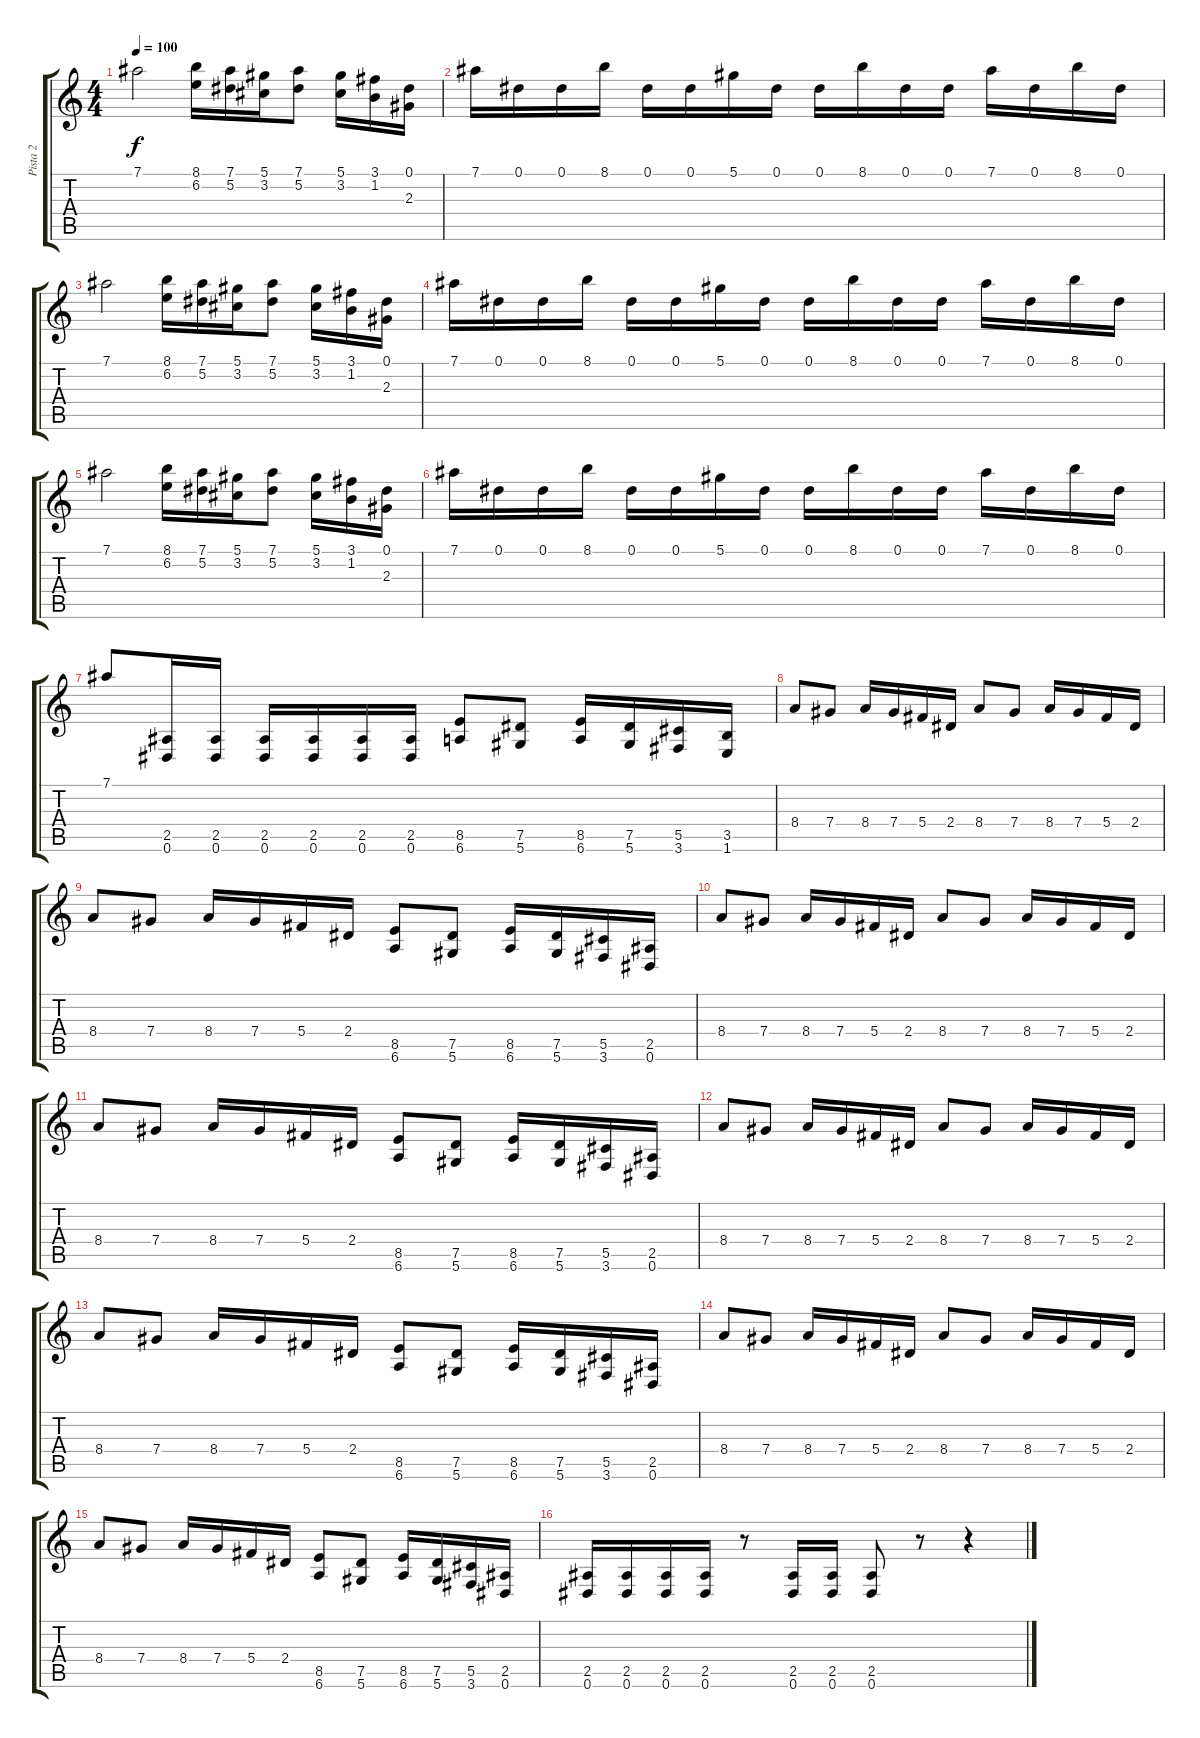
\track ("Pista 2" "Pista 2") {instrument distortionguitar}
\staff {score tabs}
\tuning (Eb4 Bb3 Gb3 Db3 Ab2 Eb2) {hide}
\ts (4 4)
\tempo 100
\clef g2
\ks c
7.1.2{dy f} (8.1 6.2).16 (7.1 5.2).16 (5.1 3.2).16 (7.1 5.2).8 (5.1 3.2).16 (3.1 1.2).16 (0.1 2.3).16 |
7.1.16 0.1.16 0.1.16 8.1.16 0.1.16 0.1.16 5.1.16 0.1.16 0.1.16 8.1.16 0.1.16 0.1.16 7.1.16 0.1.16 8.1.16 0.1.16 |
7.1.2 (8.1 6.2).16 (7.1 5.2).16 (5.1 3.2).16 (7.1 5.2).8 (5.1 3.2).16 (3.1 1.2).16 (0.1 2.3).16 |
7.1.16 0.1.16 0.1.16 8.1.16 0.1.16 0.1.16 5.1.16 0.1.16 0.1.16 8.1.16 0.1.16 0.1.16 7.1.16 0.1.16 8.1.16 0.1.16 |
7.1.2 (8.1 6.2).16 (7.1 5.2).16 (5.1 3.2).16 (7.1 5.2).8 (5.1 3.2).16 (3.1 1.2).16 (0.1 2.3).16 |
7.1.16 0.1.16 0.1.16 8.1.16 0.1.16 0.1.16 5.1.16 0.1.16 0.1.16 8.1.16 0.1.16 0.1.16 7.1.16 0.1.16 8.1.16 0.1.16 |
7.1.8 (2.5 0.6).16 (2.5 0.6).16 (2.5 0.6).16 (2.5 0.6).16 (2.5 0.6).16 (2.5 0.6).16 (8.5 6.6).8 (7.5 5.6).8 (8.5 6.6).16 (7.5 5.6).16 (5.5 3.6).16 (3.5 1.6).16 |
8.4.8 7.4.8 8.4.16 7.4.16 5.4.16 2.4.16 8.4.8 7.4.8 8.4.16 7.4.16 5.4.16 2.4.16 |
8.4.8 7.4.8 8.4.16 7.4.16 5.4.16 2.4.16 (8.5 6.6).8 (7.5 5.6).8 (8.5 6.6).16 (7.5 5.6).16 (5.5 3.6).16 (2.5 0.6).16 |
8.4.8 7.4.8 8.4.16 7.4.16 5.4.16 2.4.16 8.4.8 7.4.8 8.4.16 7.4.16 5.4.16 2.4.16 |
8.4.8 7.4.8 8.4.16 7.4.16 5.4.16 2.4.16 (8.5 6.6).8 (7.5 5.6).8 (8.5 6.6).16 (7.5 5.6).16 (5.5 3.6).16 (2.5 0.6).16 |
8.4.8 7.4.8 8.4.16 7.4.16 5.4.16 2.4.16 8.4.8 7.4.8 8.4.16 7.4.16 5.4.16 2.4.16 |
8.4.8 7.4.8 8.4.16 7.4.16 5.4.16 2.4.16 (8.5 6.6).8 (7.5 5.6).8 (8.5 6.6).16 (7.5 5.6).16 (5.5 3.6).16 (2.5 0.6).16 |
8.4.8 7.4.8 8.4.16 7.4.16 5.4.16 2.4.16 8.4.8 7.4.8 8.4.16 7.4.16 5.4.16 2.4.16 |
8.4.8 7.4.8 8.4.16 7.4.16 5.4.16 2.4.16 (8.5 6.6).8 (7.5 5.6).8 (8.5 6.6).16 (7.5 5.6).16 (5.5 3.6).16 (2.5 0.6).16 |
(2.5 0.6).16 (2.5 0.6).16 (2.5 0.6).16 (2.5 0.6).16 r.8 (2.5 0.6).16 (2.5 0.6).16 (2.5 0.6).8 r.8 r.4
